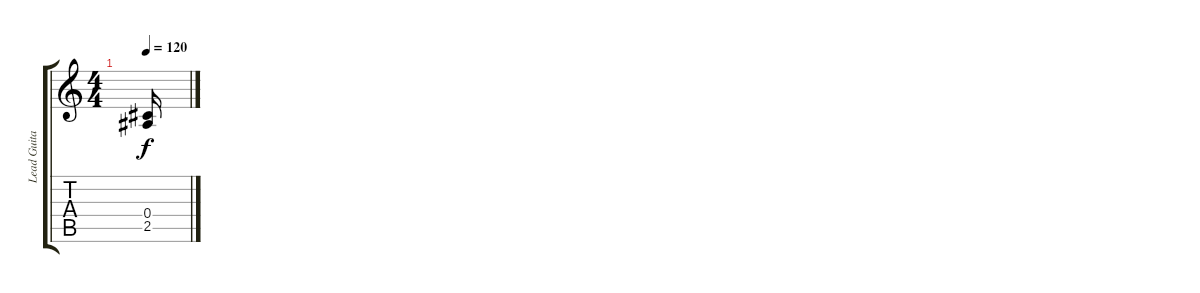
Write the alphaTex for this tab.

\track ("Lead Guitar" "Lead Guita") {instrument distortionguitar}
\staff {score tabs}
\tuning (Eb4 Bb3 Gb3 Db3 Ab2 Eb2) {hide}
\ts (4 4)
\tempo 120
\clef g2
\ks c
(0.4 2.5).16{dy f}
